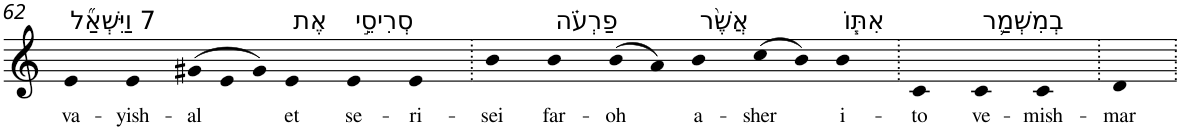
**kern	**text
*part1	*part1
*staff1	*staff1
*I"Piano	*
*I'Pno	*
!!LO:PB:g=z
*clefG2	*
*k[]	*
=62	=62
!LO:TX:a:t=7 וַיִּשְׁאַ֞ל	!
!	!LO:LY:b
4e	va-
!	!LO:LY:b
4e	-yish-
*Xtuplet	*
!	!LO:LY:b
(>12g#X	-al
12e	.
12g#)	.
!LO:TX:a:t=אֶת	!
!	!LO:LY:b
4e	et
!LO:TX:a:t=סְרִיסֵ֣י	!
!	!LO:LY:b
4e	se-
!	!LO:LY:b
4e	-ri-
=63.	=63.
!	!LO:LY:b
4b	-sei
!LO:TX:a:t=פַרְעֹ֗ה	!
!	!LO:LY:b
4b	far-
!	!LO:LY:b
(>8b	-oh
8a)	.
!LO:TX:a:t=אֲשֶׁ֨ר	!
!	!LO:LY:b
4b	a-
!	!LO:LY:b
(>8cc	-sher
8b)	.
!LO:TX:a:t=אִתּ֧וֹ	!
!	!LO:LY:b
4b	i-
=64.	=64.
!	!LO:LY:b
4c	-to
!LO:TX:a:t=בְמִשְׁמַ֛ר	!
!	!LO:LY:b
4c	ve-
!	!LO:LY:b
4c	-mish-
=65.	=65.
!	!LO:LY:b
4d	-mar
=.	=.
*-	*-
